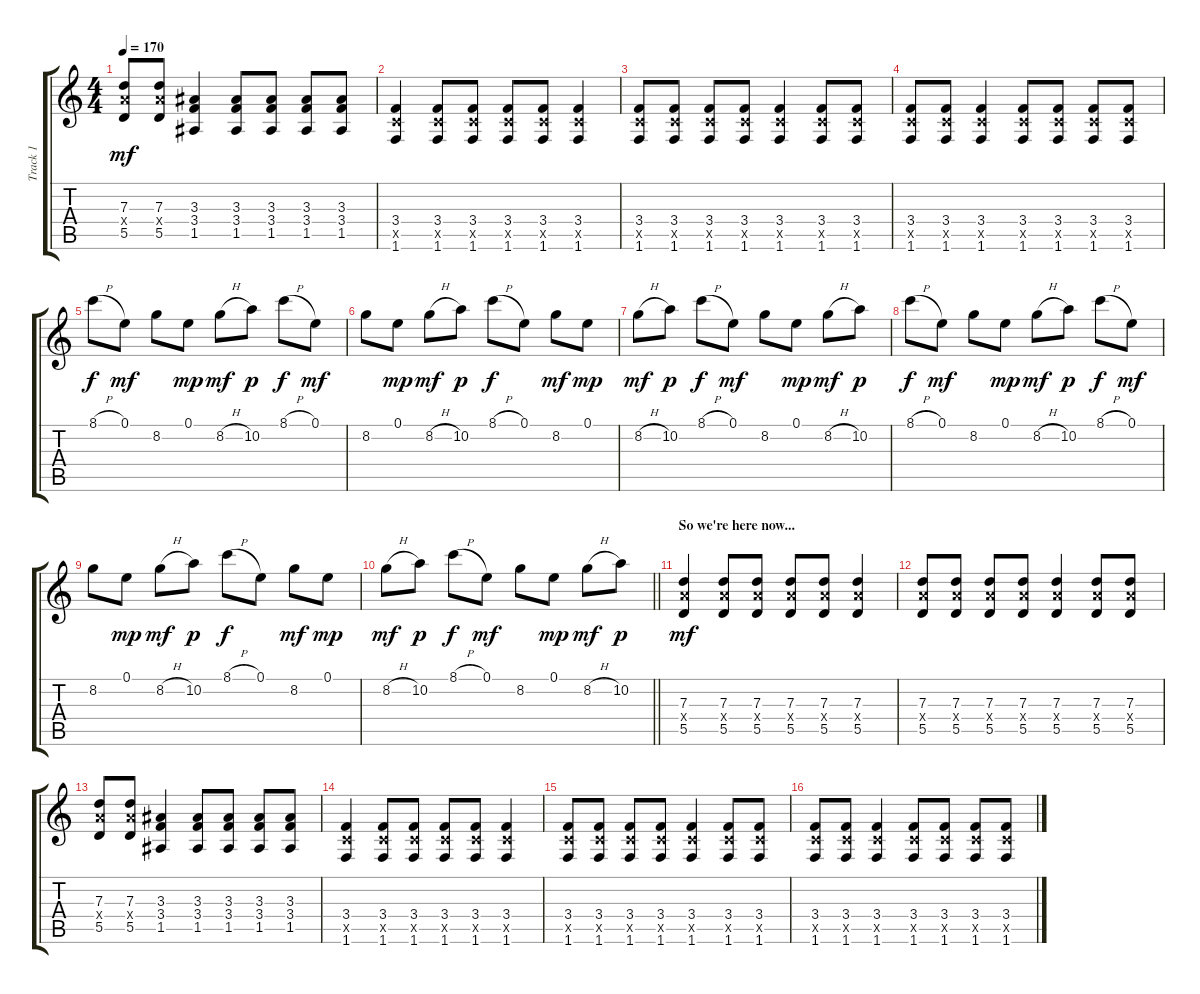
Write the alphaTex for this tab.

\track ("Track 1" "Track 1") {instrument acousticguitarsteel}
\staff {score tabs}
\tuning (E4 B3 G3 D3 A2 E2) {hide}
\ts (4 4)
\tempo 170
\clef g2
\ks c
(7.3 7.4{x} 5.5).8{dy mf} (7.3 7.4{x} 5.5).8 (3.3 3.4 1.5).4 (3.3 3.4 1.5).8 (3.3 3.4 1.5).8 (3.3 3.4 1.5).8 (3.3 3.4 1.5).8 |
(3.4 3.5{x} 1.6).4 (3.4 3.5{x} 1.6).8 (3.4 3.5{x} 1.6).8 (3.4 3.5{x} 1.6).8 (3.4 3.5{x} 1.6).8 (3.4 3.5{x} 1.6).4 |
(3.4 3.5{x} 1.6).8 (3.4 3.5{x} 1.6).8 (3.4 3.5{x} 1.6).8 (3.4 3.5{x} 1.6).8 (3.4 3.5{x} 1.6).4 (3.4 3.5{x} 1.6).8 (3.4 3.5{x} 1.6).8 |
(3.4 3.5{x} 1.6).8 (3.4 3.5{x} 1.6).8 (3.4 3.5{x} 1.6).4 (3.4 3.5{x} 1.6).8 (3.4 3.5{x} 1.6).8 (3.4 3.5{x} 1.6).8 (3.4 3.5{x} 1.6).8 |
8.1{h}.8{dy f balance 8} 0.1.8{dy mf} 8.2.8 0.1.8{dy mp} 8.2{h}.8{dy mf} 10.2.8{dy p} 8.1{h}.8{dy f} 0.1.8{dy mf} |
8.2.8 0.1.8{dy mp} 8.2{h}.8{dy mf} 10.2.8{dy p} 8.1{h}.8{dy f} 0.1.8 8.2.8{dy mf} 0.1.8{dy mp} |
8.2{h}.8{dy mf} 10.2.8{dy p} 8.1{h}.8{dy f} 0.1.8{dy mf} 8.2.8 0.1.8{dy mp} 8.2{h}.8{dy mf} 10.2.8{dy p} |
8.1{h}.8{dy f} 0.1.8{dy mf} 8.2.8 0.1.8{dy mp} 8.2{h}.8{dy mf} 10.2.8{dy p} 8.1{h}.8{dy f} 0.1.8{dy mf} |
8.2.8 0.1.8{dy mp} 8.2{h}.8{dy mf} 10.2.8{dy p} 8.1{h}.8{dy f} 0.1.8 8.2.8{dy mf} 0.1.8{dy mp} |
\barLineRight lightlight
8.2{h}.8{dy mf} 10.2.8{dy p} 8.1{h}.8{dy f} 0.1.8{dy mf} 8.2.8 0.1.8{dy mp} 8.2{h}.8{dy mf} 10.2.8{dy p} |
\section ("" "So we're here now...")
(7.3 7.4{x} 5.5).4{dy mf} (7.3 7.4{x} 5.5).8 (7.3 7.4{x} 5.5).8 (7.3 7.4{x} 5.5).8 (7.3 7.4{x} 5.5).8 (7.3 7.4{x} 5.5).4 |
(7.3 7.4{x} 5.5).8 (7.3 7.4{x} 5.5).8 (7.3 7.4{x} 5.5).8 (7.3 7.4{x} 5.5).8 (7.3 7.4{x} 5.5).4 (7.3 7.4{x} 5.5).8 (7.3 7.4{x} 5.5).8 |
(7.3 7.4{x} 5.5).8 (7.3 7.4{x} 5.5).8 (3.3 3.4 1.5).4 (3.3 3.4 1.5).8 (3.3 3.4 1.5).8 (3.3 3.4 1.5).8 (3.3 3.4 1.5).8 |
(3.4 3.5{x} 1.6).4 (3.4 3.5{x} 1.6).8 (3.4 3.5{x} 1.6).8 (3.4 3.5{x} 1.6).8 (3.4 3.5{x} 1.6).8 (3.4 3.5{x} 1.6).4 |
(3.4 3.5{x} 1.6).8 (3.4 3.5{x} 1.6).8 (3.4 3.5{x} 1.6).8 (3.4 3.5{x} 1.6).8 (3.4 3.5{x} 1.6).4 (3.4 3.5{x} 1.6).8 (3.4 3.5{x} 1.6).8 |
(3.4 3.5{x} 1.6).8 (3.4 3.5{x} 1.6).8 (3.4 3.5{x} 1.6).4 (3.4 3.5{x} 1.6).8 (3.4 3.5{x} 1.6).8 (3.4 3.5{x} 1.6).8 (3.4 3.5{x} 1.6).8
